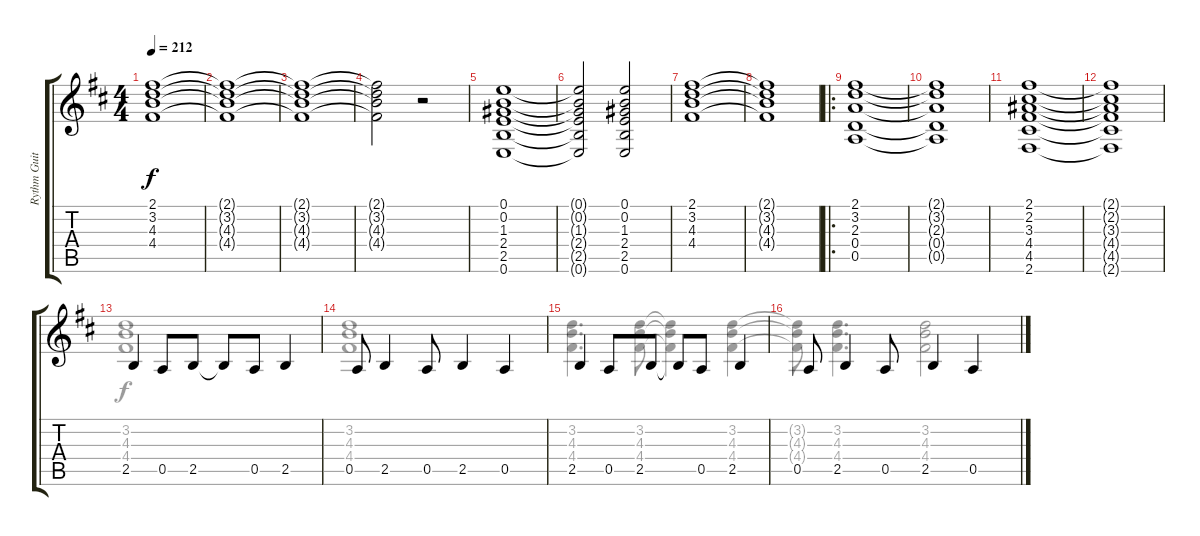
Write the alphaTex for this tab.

\track ("Rythm Guitar" "Rythm Guit") {instrument overdrivenguitar}
\staff {score tabs}
\tuning (E4 B3 G3 D3 A2 E2) {hide}
\voice
\ts (4 4)
\tempo 212
\clef g2
\ks d
(2.1 3.2 4.3 4.4).1{dy f} |
(2.1{t} 3.2{t} 4.3{t} 4.4{t}).1 |
(2.1{t} 3.2{t} 4.3{t} 4.4{t}).1 |
(2.1{t} 3.2{t} 4.3{t} 4.4{t}).2 r.2 |
(0.1 0.2 1.3 2.4 2.5 0.6).1 |
(0.1{t} 0.2{t} 1.3{t} 2.4{t} 2.5{t} 0.6{t}).2 (0.1 0.2 1.3 2.4 2.5 0.6).2 |
(2.1 3.2 4.3 4.4).1 |
(2.1{t} 3.2{t} 4.3{t} 4.4{t}).1 |
\ro
(2.1 3.2 2.3 0.4 0.5).1 |
(2.1{t} 3.2{t} 2.3{t} 0.4{t} 0.5{t}).1 |
(2.1 2.2 3.3 4.4 4.5 2.6).1 |
(2.1{t} 2.2{t} 3.3{t} 4.4{t} 4.5{t} 2.6{t}).1 |
2.5.4 0.5.8 2.5.8 2.5{t}.8 0.5.8 2.5.4 |
0.5.8 2.5.4 0.5.8 2.5.4 0.5.4 |
2.5.4 0.5.8 2.5.8 2.5{t}.8 0.5.8 2.5.4 |
0.5.8 2.5.4 0.5.8 2.5.4 0.5.4
\voice
\clef g2
\ottava regular
\simile none
\ks d
|
|
|
|
|
|
|
|
|
|
|
|
(3.2 4.3 4.4).1 |
(3.2 4.3 4.4).1 |
(3.2 4.3 4.4).4{d} (3.2 4.3 4.4).8 (3.2{t} 4.3{t} 4.4{t}).4 (3.2 4.3 4.4).4 |
(3.2{t} 4.3{t} 4.4{t}).8 (3.2 4.3 4.4).4{d} (3.2 4.3 4.4).2
